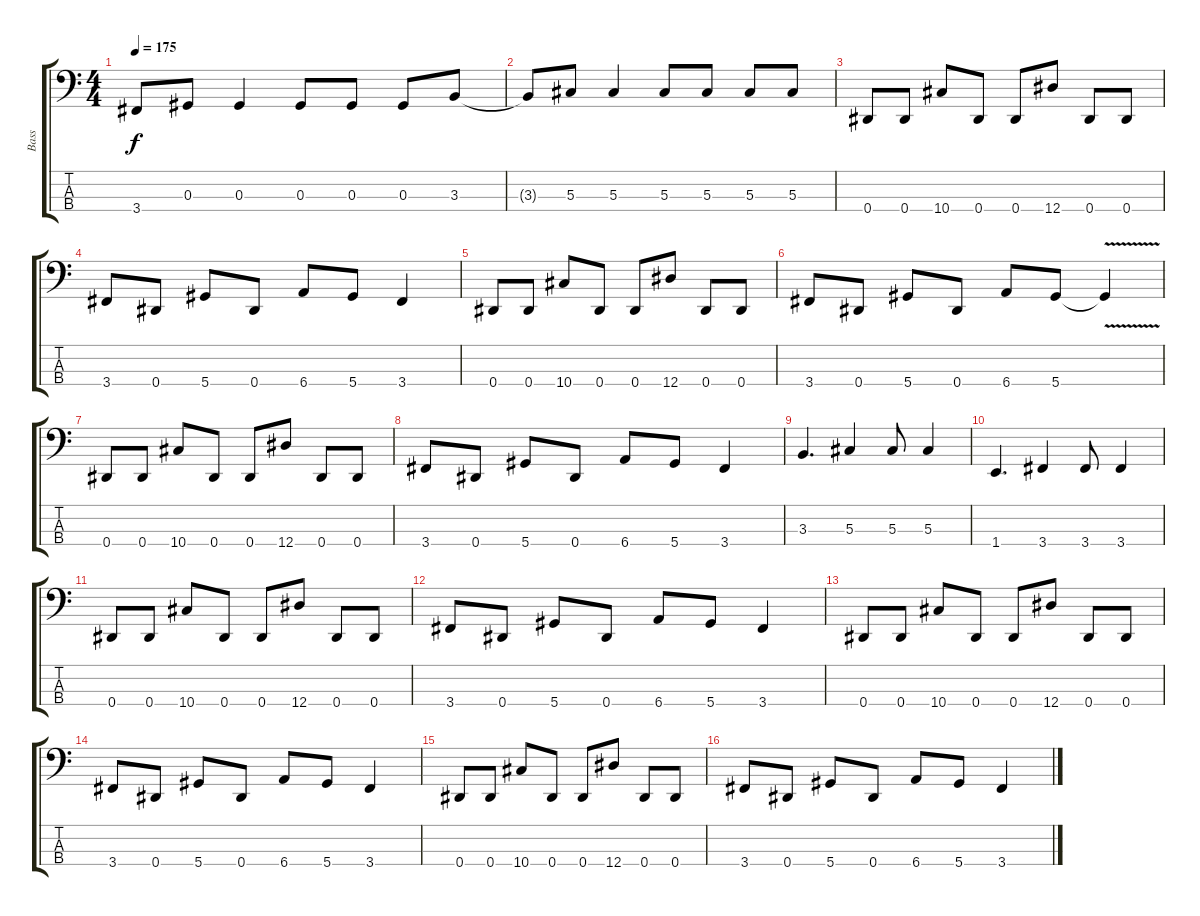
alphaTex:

\track ("Bass" "Bass") {instrument electricbassfinger}
\staff {score tabs}
\tuning (Gb2 Db2 Ab1 Eb1) {hide}
\ts (4 4)
\tempo 175
\clef f4
\ks c
3.4{t}.8{dy f} 0.3.8 0.3.4 0.3.8 0.3.8 0.3.8 3.3.8 |
3.3{t}.8 5.3.8 5.3.4 5.3.8 5.3.8 5.3.8 5.3.8 |
0.4.8 0.4.8 10.4.8 0.4.8 0.4.8 12.4.8 0.4.8 0.4.8 |
3.4.8 0.4.8 5.4.8 0.4.8 6.4.8 5.4.8 3.4.4 |
0.4.8 0.4.8 10.4.8 0.4.8 0.4.8 12.4.8 0.4.8 0.4.8 |
3.4.8 0.4.8 5.4.8 0.4.8 6.4.8 5.4.8 5.4{v t}.4 |
0.4.8 0.4.8 10.4.8 0.4.8 0.4.8 12.4.8 0.4.8 0.4.8 |
3.4.8 0.4.8 5.4.8 0.4.8 6.4.8 5.4.8 3.4.4 |
3.3.4{d} 5.3.4 5.3.8 5.3.4 |
1.4.4{d} 3.4.4 3.4.8 3.4.4 |
0.4.8 0.4.8 10.4.8 0.4.8 0.4.8 12.4.8 0.4.8 0.4.8 |
3.4.8 0.4.8 5.4.8 0.4.8 6.4.8 5.4.8 3.4.4 |
0.4.8 0.4.8 10.4.8 0.4.8 0.4.8 12.4.8 0.4.8 0.4.8 |
3.4.8 0.4.8 5.4.8 0.4.8 6.4.8 5.4.8 3.4.4 |
0.4.8 0.4.8 10.4.8 0.4.8 0.4.8 12.4.8 0.4.8 0.4.8 |
3.4.8 0.4.8 5.4.8 0.4.8 6.4.8 5.4.8 3.4.4
